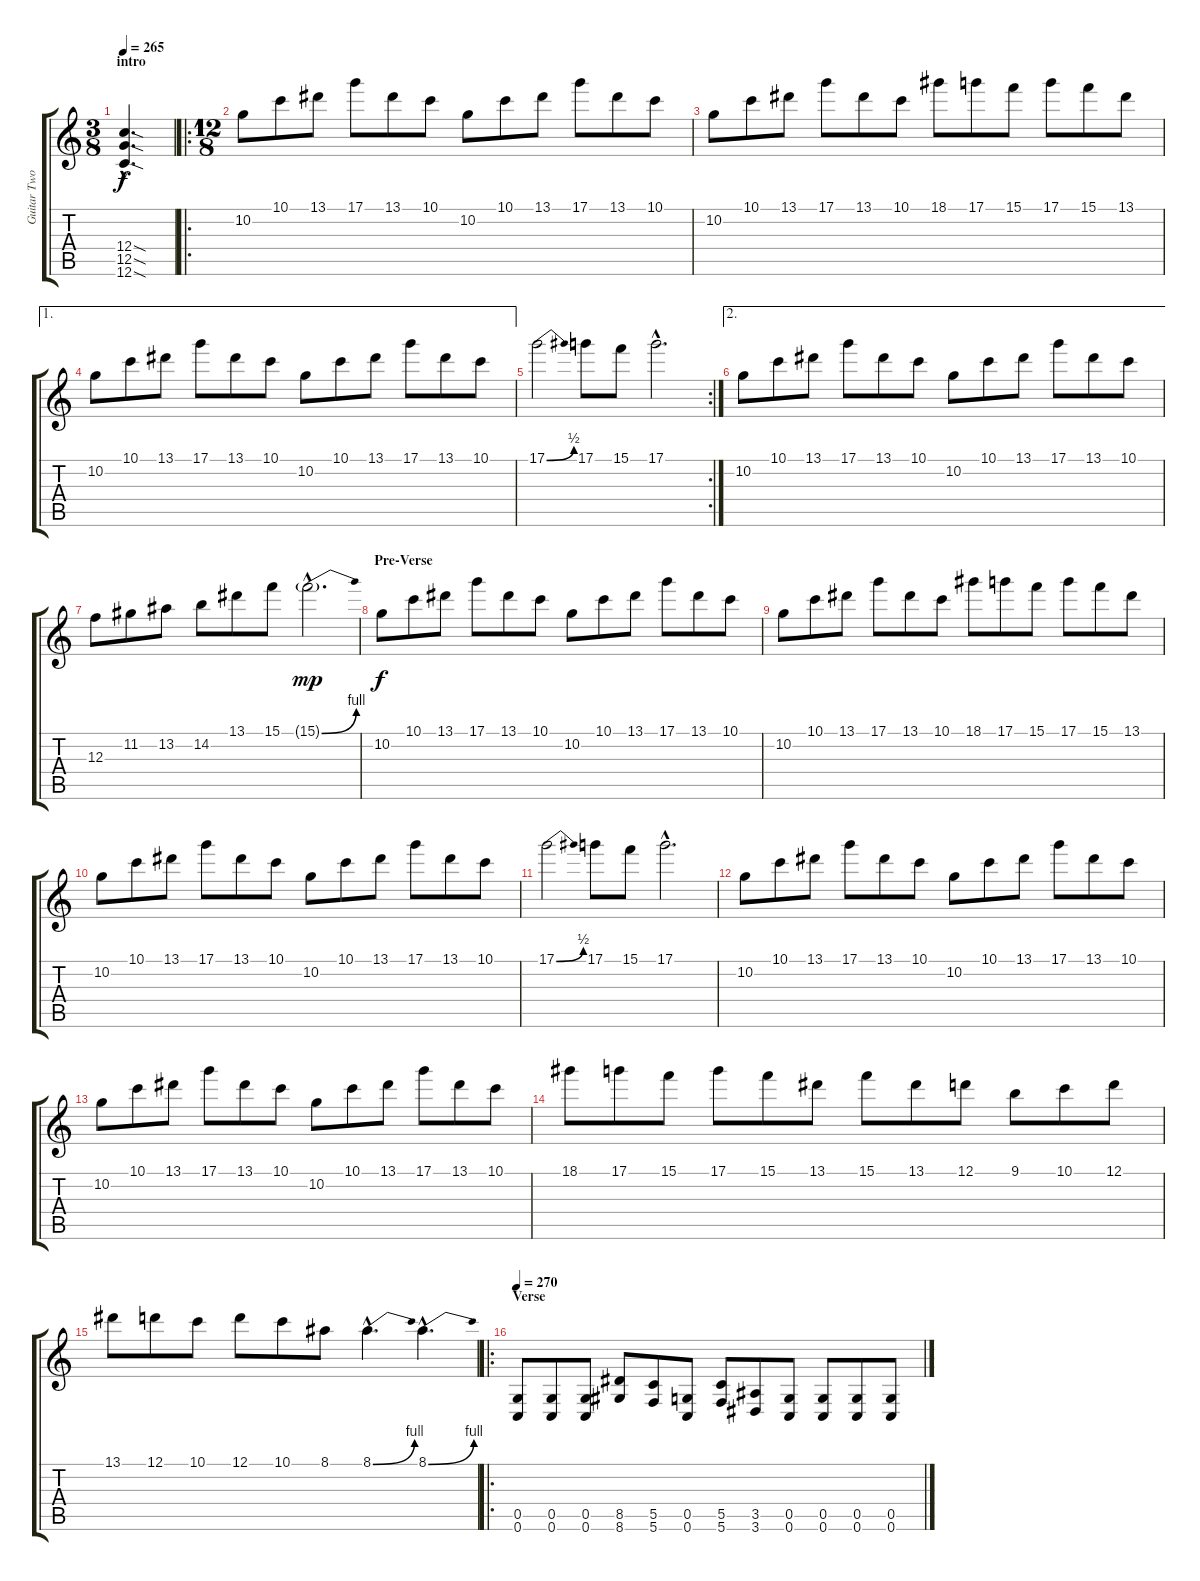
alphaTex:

\track ("Guitar Two" "Guitar Two") {instrument overdrivenguitar}
\staff {score tabs}
\tuning (D4 A3 F3 C3 G2 C2) {hide}
\ts (3 8)
\section ("" "intro")
\tempo 265
\clef g2
\ks c
(12.4{sod hac} 12.5{sod hac} 12.6{sod hac}).4{d dy f instrument overdrivenguitar} |
\ro
\ts (12 8)
10.2.8 10.1.8 13.1.8 17.1.8 13.1.8 10.1.8 10.2.8 10.1.8 13.1.8 17.1.8 13.1.8 10.1.8 |
10.2.8 10.1.8 13.1.8 17.1.8 13.1.8 10.1.8 18.1.8 17.1.8 15.1.8 17.1.8 15.1.8 13.1.8 |
\ae 1
10.2.8 10.1.8 13.1.8 17.1.8 13.1.8 10.1.8 10.2.8 10.1.8 13.1.8 17.1.8 13.1.8 10.1.8 |
\rc 2
17.1{be (bend 0 0 60 2)}.2 17.1.8 15.1.8 17.1{hac}.2{d} |
\ae 2
10.2.8 10.1.8 13.1.8 17.1.8 13.1.8 10.1.8 10.2.8 10.1.8 13.1.8 17.1.8 13.1.8 10.1.8 |
12.3.8 11.2.8 13.2.8 14.2.8 13.1.8 15.1.8 15.1{be (bend 0 0 60 4) g hac}.2{d dy mp} |
\section ("" "Pre-Verse")
10.2.8{dy f} 10.1.8 13.1.8 17.1.8 13.1.8 10.1.8 10.2.8 10.1.8 13.1.8 17.1.8 13.1.8 10.1.8 |
10.2.8 10.1.8 13.1.8 17.1.8 13.1.8 10.1.8 18.1.8 17.1.8 15.1.8 17.1.8 15.1.8 13.1.8 |
10.2.8 10.1.8 13.1.8 17.1.8 13.1.8 10.1.8 10.2.8 10.1.8 13.1.8 17.1.8 13.1.8 10.1.8 |
17.1{be (bend 0 0 60 2)}.2 17.1.8 15.1.8 17.1{hac}.2{d} |
10.2.8 10.1.8 13.1.8 17.1.8 13.1.8 10.1.8 10.2.8 10.1.8 13.1.8 17.1.8 13.1.8 10.1.8 |
10.2.8 10.1.8 13.1.8 17.1.8 13.1.8 10.1.8 10.2.8 10.1.8 13.1.8 17.1.8 13.1.8 10.1.8 |
18.1.8 17.1.8 15.1.8 17.1.8 15.1.8 13.1.8 15.1.8 13.1.8 12.1.8 9.1.8 10.1.8 12.1.8 |
13.1.8 12.1.8 10.1.8 12.1.8 10.1.8 8.1.8 8.1{be (bend 0 0 60 4) hac}.4{d} 8.1{be (bend 0 0 60 4) hac}.4{d} |
\ro
\section ("" "Verse")
\tempo 270
(0.5 0.6).8 (0.5 0.6).8 (0.5 0.6).8 (8.5 8.6).8 (5.5 5.6).8 (0.5 0.6).8 (5.5 5.6).8 (3.5 3.6).8 (0.5 0.6).8 (0.5 0.6).8 (0.5 0.6).8 (0.5 0.6).8
